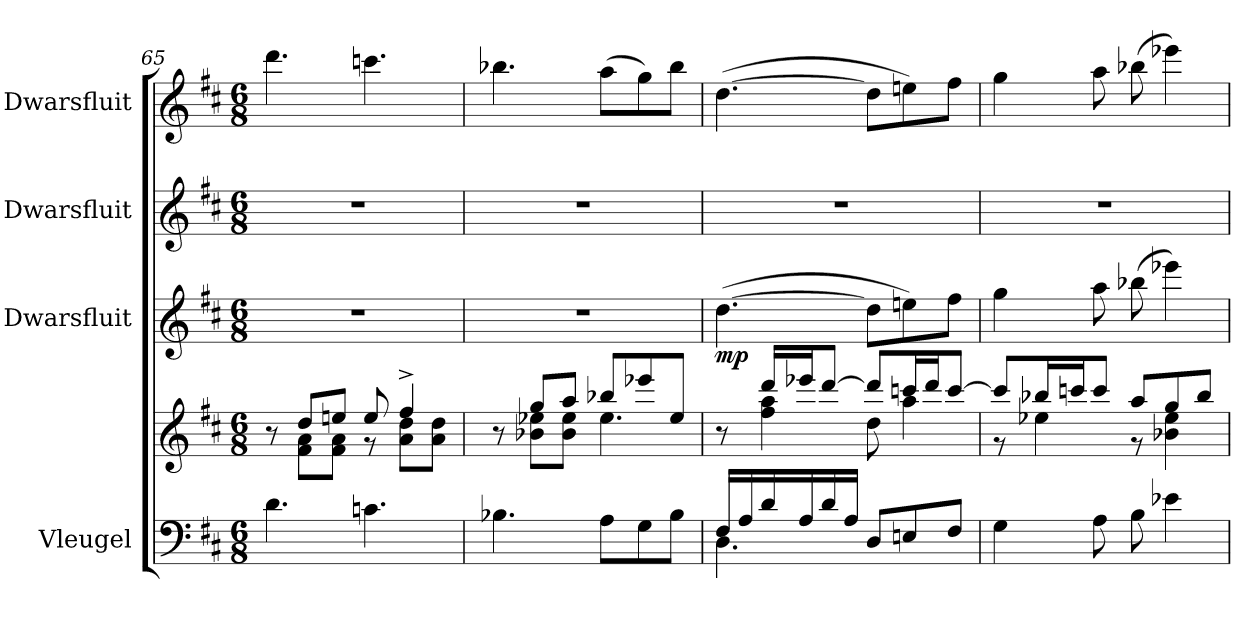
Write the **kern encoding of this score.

**kern	**kern	**kern	**dynam	**kern	**kern
*part4	*part4	*part3	*part3	*part2	*part1
*staff5	*staff4	*staff3	*staff3	*staff2	*staff1
*I"Vleugel	*	*I"Dwarsfluit	*	*I"Dwarsfluit	*I"Dwarsfluit
*	*	*I'Fl.	*	*I'Fl.	*I'Fl.
*clefF4	*clefG2	*clefG2	*	*clefG2	*clefG2
*k[f#c#]	*k[f#c#]	*k[f#c#]	*	*k[f#c#]	*k[f#c#]
*M6/8	*M6/8	*M6/8	*	*M6/8	*M6/8
=65	=65	=65	=65	=65	=65
*	*^	*	*	*	*
4.d\	8r	8ryy	2.r	.	2.r	4.ddd\
.	8dd/L	8f#\ 8a\L	.	.	.	.
.	8een/J	8f#\ 8a\J	.	.	.	.
4.cn\	8ee/	8r	.	.	.	4.cccn\
.	4ff#^/	8a\ 8dd\L	.	.	.	.
.	.	8a\ 8dd\J	.	.	.	.
=66	=66	=66	=66	=66	=66	=66
4.B-X\	8r	8ryy	2.r	.	2.r	4.bb-X\
.	8gg/L	8b-X\ 8ee-X\L	.	.	.	.
.	8aa/J	8b-\ 8ee-\J	.	.	.	.
8A\L	8bb-X/L	4.ee-\	.	.	.	(8aa\L
8G\	8eee-X/	.	.	.	.	8gg\)
8B-\J	8ee-/J	.	.	.	.	8bb-\J
!!LO:LB:g=z
=67	=67	=67	=67	=67	=67	=67
*^	*	*	*	*	*	*
!	!	!	!	!	!LO:DY:b	!	!
16F#/LL	4.D\	8r	8ryy	([4.dd\	mp	2.r	([4.dd\
16A/	.	.	.	.	.	.	.
16d/	.	16ddd/LL	4ff#\ 4aa\	.	.	.	.
16A/	.	16eee-X/J	.	.	.	.	.
16d/	.	[8ddd/J	.	.	.	.	.
16A/JJ	.	.	.	.	.	.	.
8D/L	8ryy	8ddd/L]	8dd\	8dd\L]	.	.	8dd\L]
8En/	4ryy	16cccn/L	4aa\	8een\)	.	.	8een\)
.	.	16ddd/J	.	.	.	.	.
8F#/J	.	[8ccc/J	.	8ff#\J	.	.	8ff#\J
*v	*v	*	*	*	*	*	*
=68	=68	=68	=68	=68	=68	=68
4G\	8ccc/L]	8r	4gg\	.	2.r	4gg\
.	16bb-X/L	4ee-X\	.	.	.	.
.	16cccn/J	.	.	.	.	.
8A\	8ccc/J	.	8aa\	.	.	8aa\
8B\	8aa/L	8r	(8bb-X\	.	.	(8bb-X\
4e-X\	8gg/	4b-X\ 4ee-\	4eee-X\)	.	.	4eee-X\)
.	8bb-/J	.	.	.	.	.
*	*v	*v	*	*	*	*
=	=	=	=	=	=
*-	*-	*-	*-	*-	*-
